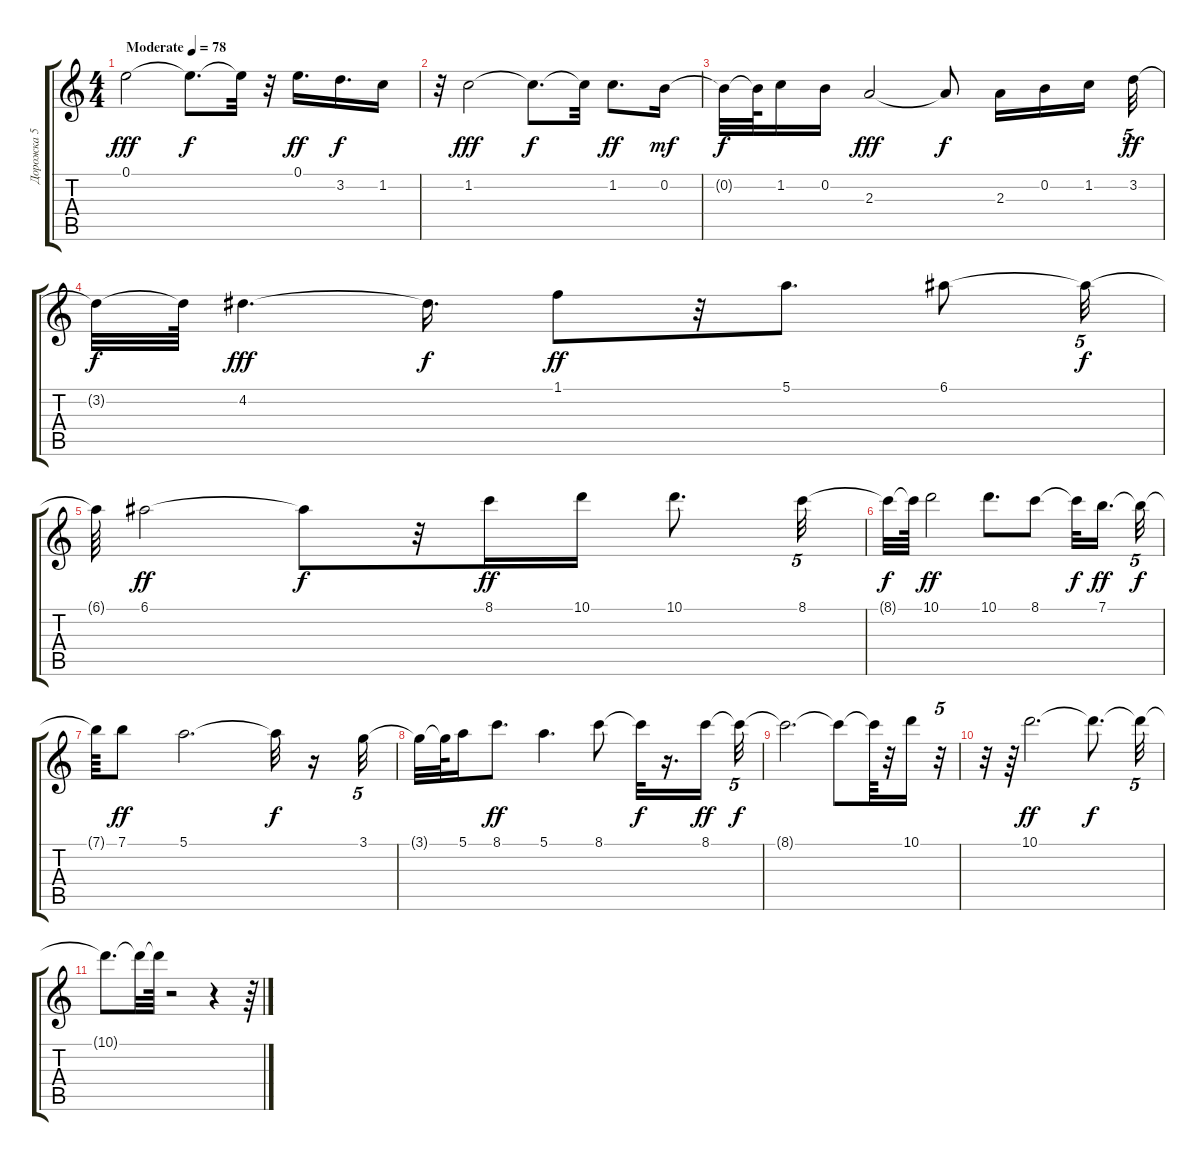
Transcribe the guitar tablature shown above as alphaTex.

\track ("Дорожка 5" "Дорожка 5") {instrument overdrivenguitar}
\staff {score tabs}
\tuning (E4 B3 G3 D3 A2 E2) {hide}
\ts (4 4)
\tempo (78 "Moderate")
\clef g2
\ks c
0.1.2{dy fff instrument overdrivenguitar} 0.1{t}.8{d dy f} 0.1{t}.32 r.32 0.1.16{d dy ff} 3.2.16{d dy f} 1.2.16 |
r.32 1.2.2{dy fff} 1.2{t}.8{d dy f} 1.2{t}.32 1.2.8{d dy ff} 0.2.16{dy mf} |
0.2{t}.32{dy f} 0.2{t}.64 1.2.16 0.2.16 2.3.2{dy fff} 2.3{t}.8{dy f} 2.3.16 0.2.16 1.2.16{beam splitsecondary} 3.2.32{tu (5 4) dy ff} |
3.2{t}.32{dy f} 3.2{t}.64 4.2.4{d dy fff} 4.2{t}.16{d dy f} 1.1.8{dy ff} r.32 5.1.8{d} 6.1.8 6.1{t}.32{tu (5 4) dy f} |
6.1{t}.64 6.1.2{dy ff} 6.1{t}.8{dy f} r.32 8.1.16{dy ff} 10.1.16 10.1.8{d} 8.1.32{tu (5 4)} |
8.1{t}.32{dy f} 8.1{t}.64 10.1.2{dy ff} 10.1.8{d} 8.1.8 8.1{t}.32{dy f} 7.1.16{d dy ff beam splitsecondary} 7.1{t}.32{tu (5 4) dy f} |
7.1{t}.64 7.1.8{dy ff} 5.1.2{d} 5.1{t}.32{dy f} r.16 3.1.32{tu (5 4)} |
3.1{t}.32 3.1{t}.64 5.1.16 8.1.8{d dy ff} 5.1.4{d} 8.1.8 8.1{t}.32{dy f} r.16{d} 8.1.16{dy ff} 8.1{t}.32{tu (5 4) dy f} |
8.1{t}.2{d} 8.1{t}.8 8.1{t}.64 r.32 10.1.16 r.32{tu (5 4)} |
r.32 r.64 10.1.2{d dy ff volume 15} 10.1{t}.8{d dy f} 10.1{t}.32{tu (5 4)} |
10.1{t}.8{d} 10.1{t}.32 10.1{t}.64 r.2 r.4 r.64
